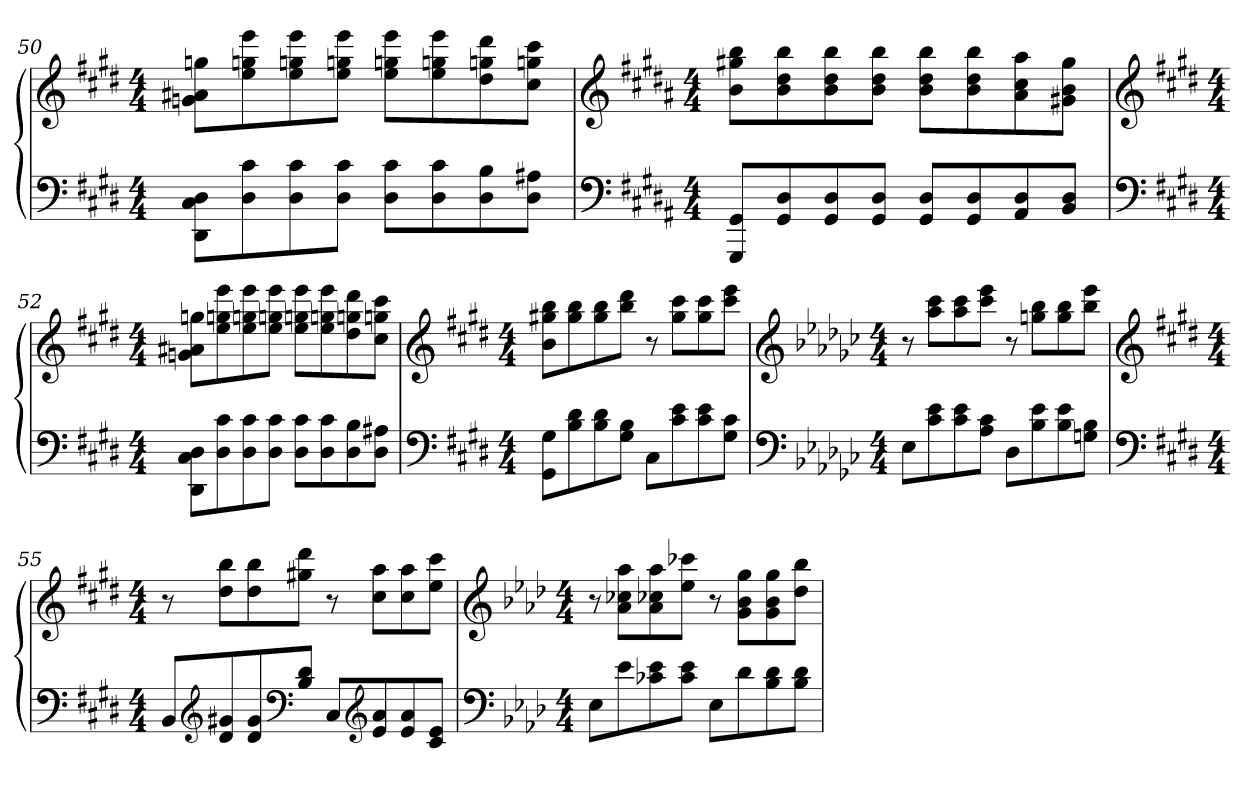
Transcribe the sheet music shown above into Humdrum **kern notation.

**kern	**kern
*part2	*part1
*staff2	*staff1
*clefF4	*clefG2
*k[f#c#g#d#]	*k[f#c#g#d#]
*M4/4	*M4/4
=50	=50
8D#\ 8C# 8DD#L	8ggn\ 8a#X 8gnL
8c#\ 8D#	8eee\ 8ggn 8ee
8c#\ 8D#	8eee\ 8ggn 8ee
8c#\ 8D#J	8eee\ 8ggn 8eeJ
8c#\ 8D#L	8eee\ 8ggn 8eeL
8c#\ 8D#	8eee\ 8ggn 8ee
8B\ 8D#	8ddd#\ 8ggn 8dd#
8A#X\ 8D#J	8ccc#\ 8ggn 8cc#J
=51	=51
*clefF4	*clefG2
*k[f#c#g#d#a#]	*k[f#c#g#d#a#]
*M4/4	*M4/4
8GG#/ 8GGG#L	8bb\ 8gg#X 8bL
8D#/ 8GG#	8bb\ 8dd# 8b
8D#/ 8GG#	8bb\ 8dd# 8b
8D#/ 8GG#J	8bb\ 8dd# 8bJ
8D#/ 8GG#L	8bb\ 8dd# 8bL
8D#/ 8GG#	8bb\ 8dd# 8b
8D#/ 8AA#	8aa#\ 8cc# 8a#
8D#/ 8BBJ	8gg#\ 8b 8g#XJ
=52	=52
*clefF4	*clefG2
*k[f#c#g#d#]	*k[f#c#g#d#]
*M4/4	*M4/4
8D#\ 8C# 8DD#L	8ggn\ 8a#X 8gnL
8c#\ 8D#	8eee\ 8ggn 8ee
8c#\ 8D#	8eee\ 8ggn 8ee
8c#\ 8D#J	8eee\ 8ggn 8eeJ
8c#\ 8D#L	8eee\ 8ggn 8eeL
8c#\ 8D#	8eee\ 8ggn 8ee
8B\ 8D#	8ddd#\ 8ggn 8dd#
8A#X\ 8D#J	8ccc#\ 8ggn 8cc#J
=53	=53
*clefF4	*clefG2
*k[f#c#g#d#]	*k[f#c#g#d#]
*M4/4	*M4/4
8G#\ 8GG#L	8bb\ 8gg#X 8bL
8d#\ 8B	8bb\ 8gg#
8d#\ 8B	8bb\ 8gg#
8B\ 8G#J	8ddd#\ 8bbJ
8C#\L	8r
8e\ 8c#	8ccc#\ 8gg#L
8e\ 8c#	8ccc#\ 8gg#
8c#\ 8G#J	8eee\ 8ccc#J
=54	=54
*clefF4	*clefG2
*k[b-e-a-d-g-c-]	*k[b-e-a-d-g-c-]
*M4/4	*M4/4
8E-\L	8r
8e-\ 8c-	8ccc-\ 8aa-L
8e-\ 8c-	8ccc-\ 8aa-
8c-\ 8A-J	8eee-\ 8ccc-J
8D-\L	8r
8e-\ 8B-	8bb-\ 8ggnL
8e-\ 8B-	8bb-\ 8gg
8B-\ 8GnJ	8eee-\ 8bb-J
=55	=55
*clefF4	*clefG2
*k[f#c#g#d#]	*k[f#c#g#d#]
*M4/4	*M4/4
8BB/L	8r
*clefG2	*
8g#X/ 8d#	8bb\ 8dd#L
8g#/ 8d#	8bb\ 8dd#
*clefF4	*
8d#/ 8BJ	8ddd#\ 8gg#XJ
8C#/L	8r
*clefG2	*
8a/ 8e	8aa\ 8cc#L
8a/ 8e	8aa\ 8cc#
8e/ 8c#J	8ccc#\ 8eeJ
=56	=56
*clefF4	*clefG2
*k[b-e-a-d-]	*k[b-e-a-d-]
*M4/4	*M4/4
8E-\L	8r
8e-\	8aa-\ 8cc-X 8a-L
8e-\ 8c-X	8aa-\ 8cc-X 8a-
8e-\ 8c-J	8ccc-X\ 8ee-J
8E-\L	8r
8d-\	8gg\ 8b- 8gL
8d-\ 8B-	8gg\ 8b- 8g
8d-\ 8B-J	8bb-\ 8dd-J
=	=
*-	*-
